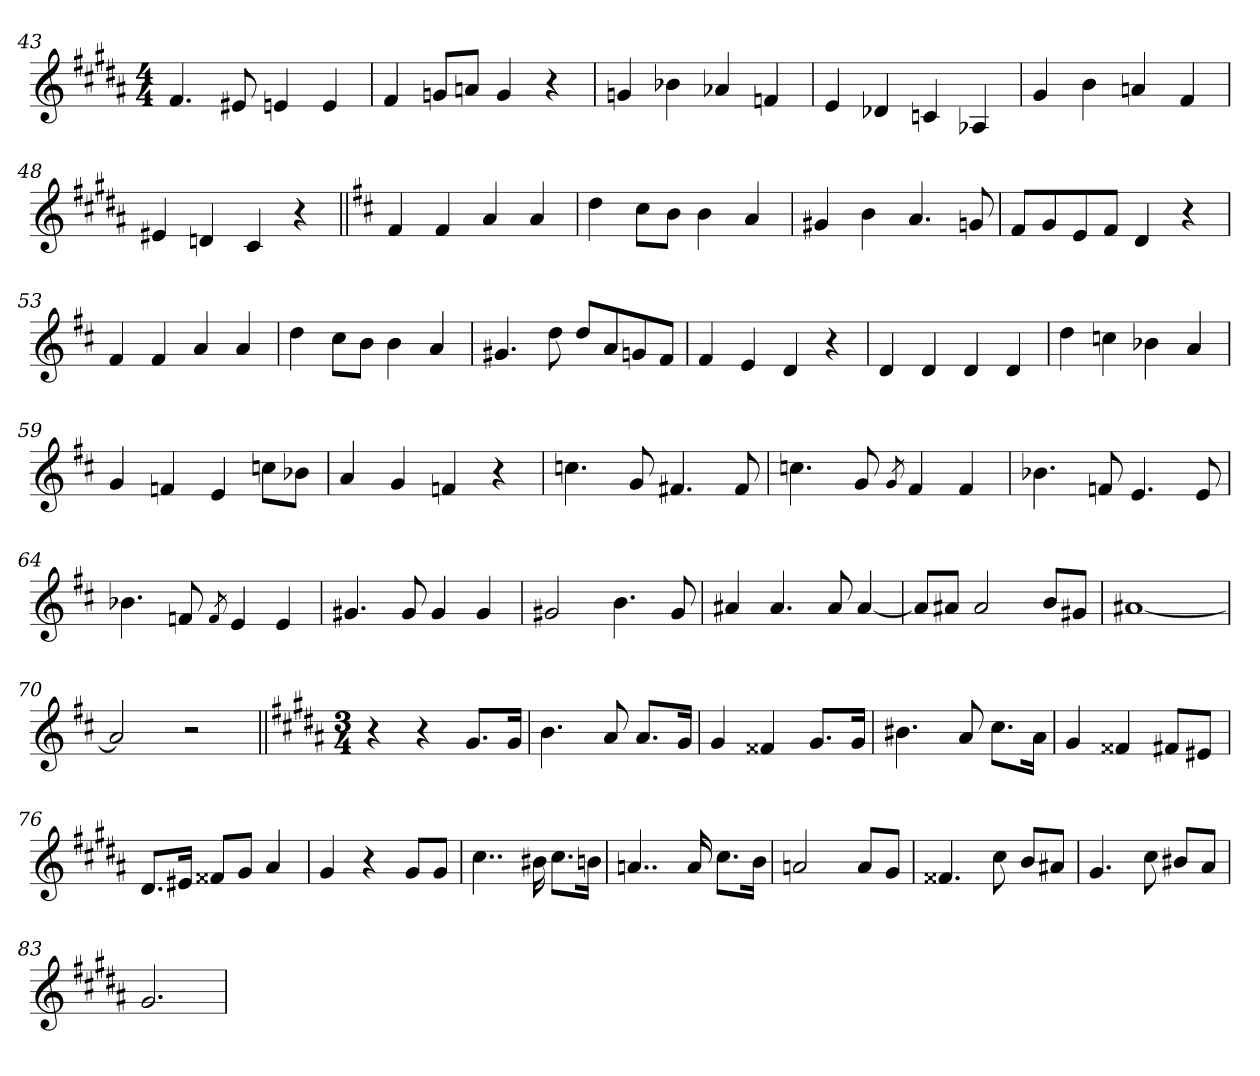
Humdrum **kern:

**kern
*part1
*staff1
!!LO:LB:g=z
*clefG2
*k[f#c#g#d#a#]
*M4/4
=43
4.f#/
8e#X/
4en/
4e/
=44
4f#/
8gn/L
8an/J
4g/
4r
=45
4gn/
4b-X\
4a-X/
4fn/
=46
4e/
4d-X/
4cn/
4A-X/
=47
4g#/
4b\
4an/
4f#/
=48
4e#X/
4dn/
4c#/
4r
!!LO:LB:g=z
=49||
*k[f#c#]
4f#/
4f#/
4a/
4a/
=50
4dd\
8cc#\L
8b\J
4b\
4a/
=51
4g#X/
4b\
4.a/
8gn/
=52
8f#/L
8g/
8e/
8f#/J
4d/
4r
=53
4f#/
4f#/
4a/
4a/
=54
4dd\
8cc#\L
8b\J
4b\
4a/
=55
4.g#X/
8dd\
8dd/L
8a/
8gn/
8f#/J
=56
4f#/
4e/
4d/
4r
!!LO:LB:g=z
=57
4d/
4d/
4d/
4d/
=58
4dd\
4ccn\
4b-X\
4a/
=59
4g/
4fn/
4e/
8ccn\L
8b-X\J
=60
4a/
4g/
4fn/
4r
=61
4.ccn\
8g/
4.f#X/
8f#/
=62
4.ccn\
8g/
8qg/
4f#/
4f#/
=63
4.b-X\
8fn/
4.e/
8e/
!!LO:LB:g=z
=64
4.b-X\
8fn/
8qf/
4e/
4e/
=65
4.g#X/
8g#/
4g#/
4g#/
=66
2g#X/
4.b\
8g#/
=67
4a#X/
4.a#/
8a#/
[4a#/
=68
8a#/L]
8a#X/J
2a#/
8b/L
8g#X/J
=69
[1a#X
=70
2a#/]
2r
!!LO:PB:g=z
=71||
*k[f#c#g#d#a#]
*M3/4
4r
4r
8.g#/L
16g#/Jk
=72
4.b\
8a#/
8.a#/L
16g#/Jk
=73
4g#/
4f##X/
8.g#/L
16g#/Jk
=74
4.b#X\
8a#/
8.cc#\L
16a#\Jk
=75
4g#/
4f##X/
8f#X/L
8e#X/J
=76
8.d#/L
16e#X/Jk
8f##X/L
8g#/J
4a#/
=77
4g#/
4r
8g#/L
8g#/J
!!LO:LB:g=z
=78
4..cc#\
16b#X\
8.cc#\L
16bn\Jk
=79
4..an/
16a/
8.cc#\L
16b\Jk
=80
2an/
8a/L
8g#/J
=81
4.f##X/
8cc#\
8b/L
8a#X/J
=82
4.g#/
8cc#\
8b#X/L
8a#/J
=83
2.g#/
=
*-
